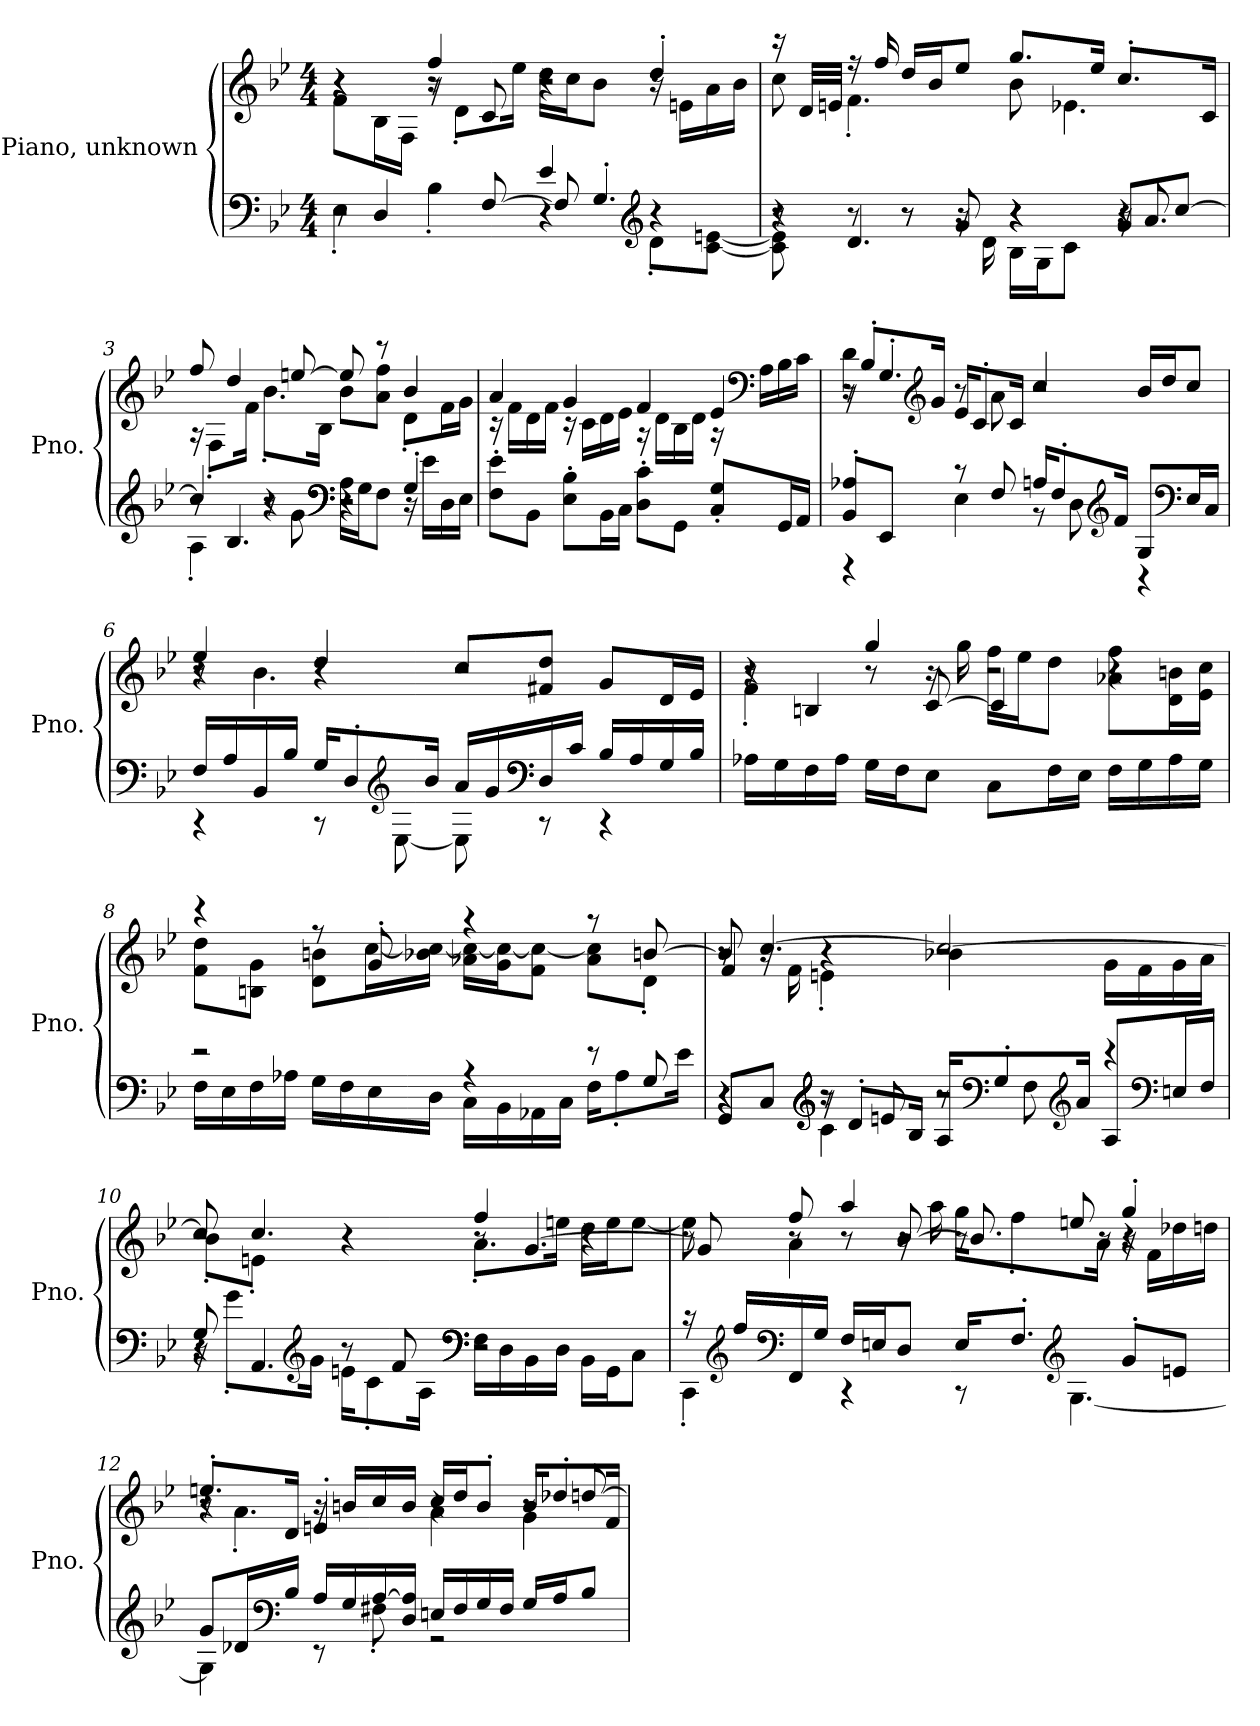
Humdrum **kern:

**kern	**kern
*part1	*part1
*staff2	*staff1
*I"Piano, unknown	*
*I'Pno.	*
*clefF4	*clefG2
*k[b-e-]	*k[b-e-]
*M4/4	*M4/4
*MM120	*MM120
=1	=1
*^	*^
*	*^	*	*^
2r	4E-'\	8r	4r	8f\L	4r
.	.	4D/	.	16B-\L	.
.	.	.	.	16F\JJ	.
.	4B-'\	.	4ff/	16r	8r
.	.	.	.	8d'\L	.
.	.	[8F/	.	.	8c/
.	.	.	.	16ee-\Jk	.
4e-/	4r	8F/]	4r	16dd\LL	2r
.	.	.	.	16cc\J	.
.	.	4.G'/	.	8b-\J	.
*clefG2	*	*	*	*	*
4r	8d'\L	.	4dd'/	16r	.
.	.	.	.	16en\LL	.
.	[8c\ [8en\J	.	.	16a\	.
.	.	.	.	16b-\JJ	.
*	*	*	*	*v	*v
=2	=2	=2	=2	=2
4r	8c\] 8e\]	8r	16r	8cc\
.	.	.	32d/LLL	.
.	.	.	32en/JJJ	.
.	8r	4.d/	16r	4.f'\
.	.	.	16ff/	.
8r	8r	.	16dd/LL	.
.	.	.	16b-/J	.
8g/	16r	.	8ee-/J	.
.	16d\	.	.	.
4r	16B-\LL	4r	8.gg/L	8b-\
.	16G\J	.	.	.
.	8c\J	.	.	4.e-X\
.	.	.	16ee-/Jk	.
8g/L	4r	16r	8.cc'/L	.
.	.	8.a/	.	.
[8cc/J	.	.	.	.
.	.	.	16c/Jk	.
!!LO:LB:g=z	!!
=3	=3	=3	=3	=3
4cc/]	4A'\	8r	8ff/	16r
.	.	.	.	8F'\L
.	.	4.B-/	4dd/	.
.	.	.	.	16f\Jk
4r	8r	.	.	8.b-'\L
.	8g\	.	[8een/	.
.	.	.	.	16B-\Jk
*clefF4	*	*	*	*
2r	16A\LL	4r	8ee/]	8b-\L
.	16G\J	.	.	.
.	8F\J	.	8r	8a\ 8ff\J
.	16r	4G'/	4b-/	8d'\L
.	16e-\LL	.	.	.
.	16D\	.	.	16f\L
.	16E-\JJ	.	.	16g\JJ
*v	*v	*v	*	*
=4	=4	=4
8F\' 8e-\'L	4a/	16r
.	.	16f\LL
8BB-\J	.	16d\
.	.	16f\JJ
8E-\' 8B-\'L	4g/	16r
.	.	16c\LL
16BB-\L	.	16d\
16C\JJ	.	16e-\JJ
8D\' 8c\'L	4f/	16r
.	.	16d\LL
8GG\J	.	16B-\
.	.	16d\JJ
8C/' 8G/'L	4e-/	16r
*	*clefF4	*
.	.	16A\LL
16GG/L	.	16B-\
16AA/JJ	.	16c\JJ
!!LO:LB:g=z
=5	=5	=5
*^	*	*^
8BB-/' 8A-X/'L	4r	16r	4d\	8r
.	.	8B-'/L	.	.
8EE-/J	.	.	.	4.G'/
*	*	*clefG2	*	*
.	.	16g/Jk	.	.
8r	4E-\	16e-/KL	8r	.
.	.	8c'/	.	.
8F/	.	.	8a\	.
.	.	16c/Jk	.	.
16An/KL	8r	4cc/	2r	2r
8F'/	.	.	.	.
.	8D\	.	.	.
*clefG2	*	*	*	*
16f/Jk	.	.	.	.
8G/L	4r	16b-/LL	.	.
.	.	16dd/J	.	.
*clefF4	*	*	*	*
16E-/L	.	8cc/J	.	.
16C/JJ	.	.	.	.
=6	=6	=6	=6	=6
16F/LL	4r	4ee-/	8r	4r
16A/	.	.	.	.
16BB-/	.	.	4.b-\	.
16B-/JJ	.	.	.	.
16G/KL	8r	4r	.	4dd/
8D'/	.	.	.	.
*clefG2	*	*	*	*
.	[8E-\	.	.	.
16b-/Jk	.	.	.	.
16a/LL	8E-\]	2r	2r	8cc/L
16g/	.	.	.	.
*clefF4	*	*	*	*
16D/	8r	.	.	8f#X/ 8dd/J
16c/JJ	.	.	.	.
16B-/LL	4r	.	.	8g/L
16A/	.	.	.	.
16G/	.	.	.	16d/L
16B-/JJ	.	.	.	16e-/JJ
*v	*v	*	*	*
!!LO:LB:g=z	!!	!!
=7	=7	=7	=7
16A-X\LL	4r	4f'\	8r
16G\	.	.	.
16F\	.	.	4Bn/
16A-\JJ	.	.	.
16G\LL	4gg/	8r	.
16F\J	.	.	.
8E-\J	.	16r	[8c/
.	.	16gg\	.
8C\L	2r	16ff\LL	4c/]
.	.	16ee-\J	.
16F\L	.	8dd\J	.
16E-\JJ	.	.	.
16F\LL	.	8a-X\ 8ff\L	4r
16G\	.	.	.
16A-\	.	16d\ 16bn\L	.
16G\JJ	.	16e-\ 16cc\JJ	.
*	*	*v	*v
=8	=8	=8
*^	*	*
2r	16F\LL	4r	8f\ 8dd\L
.	16E-\	.	.
.	16F\	.	8Bn\ 8g\J
.	16A-X\JJ	.	.
.	16G\LL	8r	8d\ 8bn\L
.	16F\	.	.
.	16E-\	8g'/	[16cc\L
.	16D\JJ	.	16b-X\ 16cc\_JJ
4r	16C\LL	4r	16a-X\ 16cc\_LL
.	16BB-\	.	16g\ 16cc\_J
.	16AA-X\	.	8f\ 8cc\_J
.	16C\JJ	.	.
8r	16F\KL	8r	8a-\ 8cc\]L
.	8A-'\	.	.
8G/	.	[8bn/	8d'\J
.	16e-\Jk	.	.
!!LO:LB:g=z
=9	=9	=9	=9
*	*^	*	*^
4r	4r	8GG/L	8b/]	8r	4f/
.	.	8C/J	[4.cc/	16r	.
.	.	.	.	16f\	.
*clefG2	*	*	*	*	*
8r	4c\	16r	.	4en'\	4r
.	.	8d'/L	.	.	.
8en/	.	.	.	.	.
.	.	16B-/Jk	.	.	.
2r	8r	16A/KL	2cc/_	4b-X\	2r
*clefF4	*	*	*	*	*
.	.	8G'/	.	.	.
.	8F\	.	.	.	.
*clefG2	*	*	*	*	*
.	.	16a/Jk	.	.	.
.	4r	8A/L	.	16g\LL	.
.	.	.	.	16f\	.
*clefF4	*	*	*	*	*
.	.	16En/L	.	16g\	.
.	.	16F/JJ	.	16a\JJ	.
=10	=10	=10	=10	=10	=10
4r	16r	8G/	8cc/]	8b-'\L	2r
.	8g'\L	.	.	.	.
.	.	4.AA/	4.cc/	8en'\J	.
*clefG2	*	*	*	*	*
.	16g\Jk	.	.	.	.
8r	16en\KL	.	.	4r	.
.	8c'\	.	.	.	.
8f/	.	.	.	.	.
.	16A\Jk	.	.	.	.
*clefF4	*	*	*	*	*
2r	16F\LL	2r	4ff/	8.a'\L	8r
.	16D\	.	.	.	.
.	16BB-\	.	.	.	[4.g/
.	16D\JJ	.	.	16een\Jk	.
.	16BB-\LL	.	4r	16dd\LL	.
.	16GG\J	.	.	16ee\J	.
.	8C\J	.	.	[8ee\J	.
*	*v	*v	*	*	*
!!LO:LB:g=z	!!	!!
=11	=11	=11	=11	=11
16r	4CC'\	8r	8ee\]	8g/]
*clefG2	*	*	*	*
16ff/LL	.	.	.	.
*clefF4	*	*	*	*
16FF/	.	8ff/	4a\	8r
16G/JJ	.	.	.	.
16F/LL	4r	4aa/	.	8r
16En/J	.	.	.	.
8D/J	.	.	16r	[8b-/
.	.	.	16aa\	.
16E/KL	8r	8r	16gg\KL	8.b-/]
8.F'/J	.	.	8ff'\	.
*clefG2	*	*	*	*
.	[4.G\	8een/	.	.
.	.	.	16a\Jk	16r
8g'/L	.	4gg'/	16r	4r
.	.	.	16f\LL	.
8en/J	.	.	16dd-X\	.
.	.	.	16ddn\JJ	.
!!LO:PB:g=z	!!	!!
=12	=12	=12	=12	=12
8g/L	4G\]	8.een'/L	8r	4r
16d-X/L	.	.	4.a'\	.
*clefF4	*	*	*	*
16B-/JJ	.	16d/Jk	.	.
16A/LL	8r	16r	.	4en'/
16G/	.	16bn/LL	.	.
[16A/	8F#X'\	16cc/	.	.
16D/ 16A/]JJ	.	16b/JJ	.	.
16En/LL	2r	16cc/LL	4a\	4r
16F#/	.	16dd/J	.	.
16G/	.	8b'/J	.	.
16F#/JJ	.	.	.	.
16G/LL	.	16b/KL	4g\	8r
16A/J	.	8dd-X'/	.	.
8B-/J	.	.	.	[8ddn/
.	.	16f/Jk	.	.
*v	*v	*	*	*
*	*v	*v	*v
=	=
*-	*-
